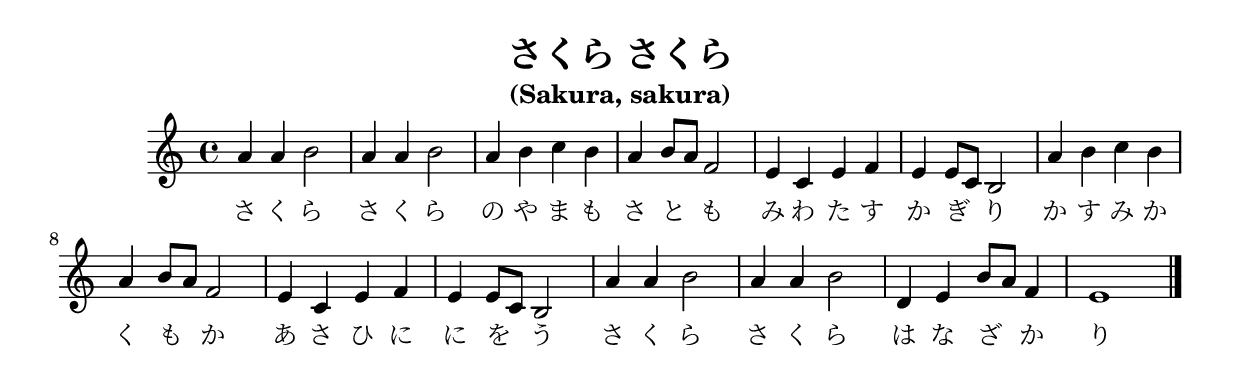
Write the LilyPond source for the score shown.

%% sakura-sakura.ly

\version "2.7.32"


\header {
  title = "さくら さくら"
  subtitle = "(Sakura, sakura)"
}


\score {
  
  <<
    \relative c'' {
      %% Beams are melismata, no autobeams.
      \set Staff.autoBeaming = ##f

      | a4 a b2 | a4 a b2
      | a4 b c b | a4 b8[ a] f2
      | e4 c e f | e4 e8[ c] b2
      | a'4 b c b | a4 b8[ a] f2
      | e4 c e f | e4 e8[ c] b2
      | a'4 a b2 | a4 a b2
      | d,4 e b'8[ a] f4 | e1 \bar "|."
    }
    \addlyrics {


      %{

      Try the following if the default font doesn't work for you,
      run

      lilypond -dshow-available-fonts blabla

      this will show all fonts available to LilyPond, substitute
      FAMILY-NAME below and uncomment
      
      %}
      %% \override Lyrics . LyricText #'font-name = #"FAMILY-NAME"
      
      さ く ら さ く ら
      の や ま も さ と も
      み わ た す か ぎ り
      か す み か く も か
      あ さ ひ に に を う
      さ く ら さ く ら
      は な ざ か り
    }
  >>
  \layout { }
  \midi { \tempo 4=120 }
  }

%%% Local Variables:
%%% coding: utf-8
%%% End:
